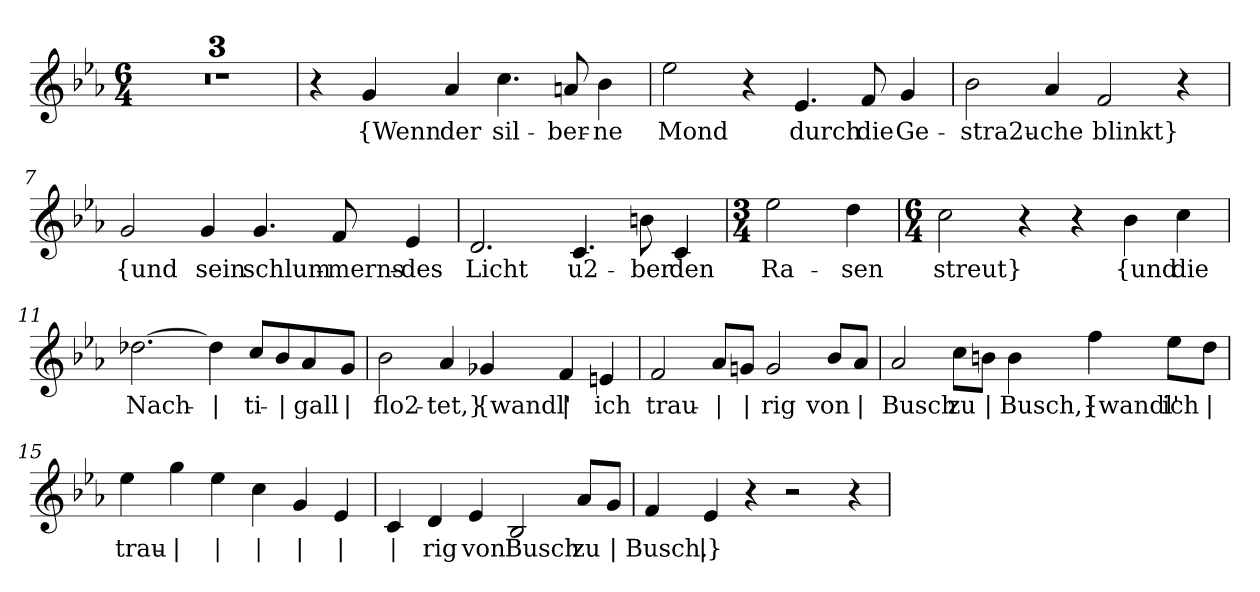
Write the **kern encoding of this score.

**kern	**text
*part1	*part1
*staff1	*staff1
*clefG2	*
*k[b-e-a-]	*
*M6/4	*
=1	=1
1.r	.
=2	=2
1.r	.
=3	=3
1.r	.
=4	=4
4r	.
!	!LO:LY:b
4g/	{Wenn
!	!LO:LY:b
4a-/	der
!	!LO:LY:b
4.cc\	sil-
!	!LO:LY:b
8an/	-ber-
!	!LO:LY:b
4b-\	-ne
=5	=5
!	!LO:LY:b
2ee-\	Mond
4r	.
!	!LO:LY:b
4.e-/	durch
!	!LO:LY:b
8f/	die
!	!LO:LY:b
4g/	Ge-
=6	=6
!	!LO:LY:b
2b-\	-stra2u-
!	!LO:LY:b
4a-/	-che
!	!LO:LY:b
2f/	blinkt}
4r	.
!!LO:LB:g=z
=7	=7
!	!LO:LY:b
2g/	{und
!	!LO:LY:b
4g/	sein
!	!LO:LY:b
4.g/	schlum-
!	!LO:LY:b
8f/	-merns-
!	!LO:LY:b
4e-/	-des
=8	=8
!	!LO:LY:b
2.d/	Licht
!	!LO:LY:b
4.c/	u2-
!	!LO:LY:b
8bn\	-ber
!	!LO:LY:b
4c/	den
=9	=9
*M3/4	*
!	!LO:LY:b
2ee-\	Ra-
!	!LO:LY:b
4dd\	-sen
=10	=10
*M6/4	*
!	!LO:LY:b
2cc\	streut}
4r	.
4r	.
!	!LO:LY:b
4b-\	{und
!	!LO:LY:b
4cc\	die
!!LO:LB:g=z
=11	=11
!	!LO:LY:b
[2.dd-X\	Nach-
!	!LO:LY:b
4dd-\]	|
!	!LO:LY:b
8cc/L	-ti-
!	!LO:LY:b
8b-/	|
!	!LO:LY:b
8a-/	-gall
!	!LO:LY:b
8g/J	|
=12	=12
!	!LO:LY:b
2b-\	flo2-
!	!LO:LY:b
4a-/	-tet,}
!	!LO:LY:b
4g-X/	{wandl'
!	!LO:LY:b
4f/	|
!	!LO:LY:b
4en/	ich
=13	=13
!	!LO:LY:b
2f/	trau-
!	!LO:LY:b
8a-/L	|
!	!LO:LY:b
8gn/J	|
!	!LO:LY:b
2g/	-rig
!	!LO:LY:b
8b-/L	von
!	!LO:LY:b
8a-/J	|
!!LO:LB:g=z
=14	=14
!	!LO:LY:b
2a-/	Busch
!	!LO:LY:b
8cc\L	zu
!	!LO:LY:b
8bn\J	|
!	!LO:LY:b
4b\	Busch,}
!	!LO:LY:b
4ff\	{wandl'
!	!LO:LY:b
8ee-\L	ich
!	!LO:LY:b
8dd\J	|
=15	=15
!	!LO:LY:b
4ee-\	trau-
!	!LO:LY:b
4gg\	|
!	!LO:LY:b
4ee-\	|
!	!LO:LY:b
4cc\	|
!	!LO:LY:b
4g/	|
!	!LO:LY:b
4e-/	|
=16	=16
!	!LO:LY:b
4c/	|
!	!LO:LY:b
4d/	-rig
!	!LO:LY:b
4e-/	von
!	!LO:LY:b
2B-/	Busch
!	!LO:LY:b
8a-/L	zu
!	!LO:LY:b
8g/J	|
=17	=17
!	!LO:LY:b
4f/	Busch.
!	!LO:LY:b
4e-/	|}
4r	.
2r	.
4r	.
=	=
*-	*-
